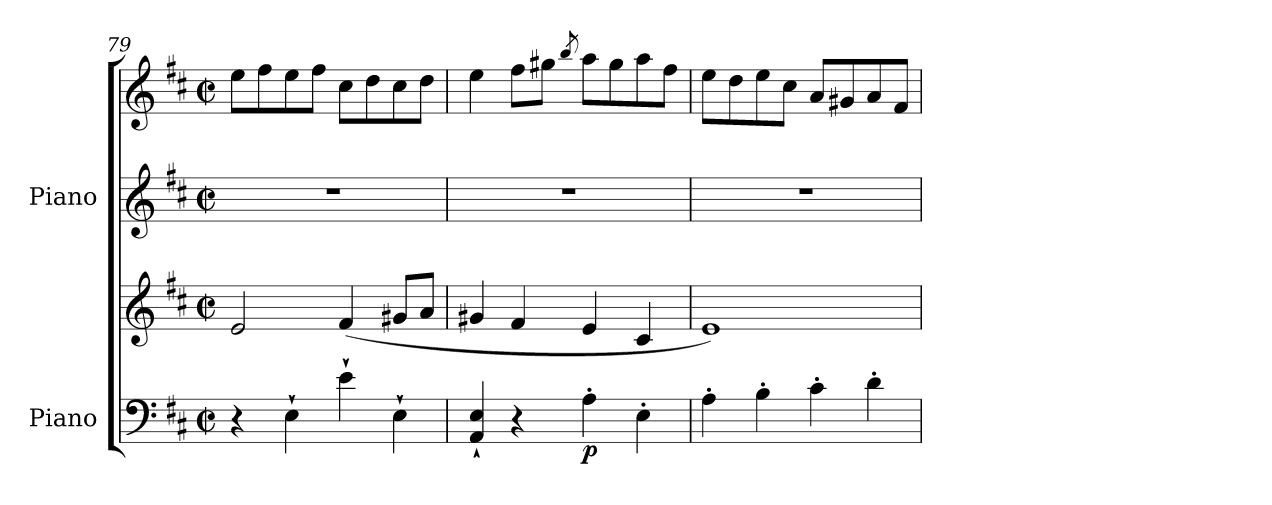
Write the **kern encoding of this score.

**kern	**kern	**dynam	**kern	**kern
*part2	*part2	*part2	*part1	*part1
*staff4	*staff3	*staff3/4	*staff2	*staff1
*I"Piano	*	*	*I"Piano	*
*I'Pno.	*	*	*I'Pno.	*
*clefF4	*clefG2	*	*clefG2	*clefG2
*k[f#c#]	*k[f#c#]	*	*k[f#c#]	*k[f#c#]
*M2/2	*M2/2	*	*M2/2	*M2/2
*met(c|)	*met(c|)	*	*met(c|)	*met(c|)
=79	=79	=79	=79	=79
4r	2e/	.	1r	8ee\L
.	.	.	.	8ff#\
4E`\	.	.	.	8ee\
.	.	.	.	8ff#\J
4e`\	(>4f#/	.	.	8cc#\L
.	.	.	.	8dd\
4E`\	8g#X/L	.	.	8cc#\
.	8a/J	.	.	8dd\J
=80	=80	=80	=80	=80
4AA/` 4E/`	4g#X/	.	1r	4ee\
4r	4f#/	.	.	8ff#\L
.	.	.	.	8gg#X\J
.	.	.	.	8qbb/
!	!	!LO:DY:b=2	!	!
4A'\	4e/	p	.	8aa\L
.	.	.	.	8gg#\
4E'\	4c#/	.	.	8aa\
.	.	.	.	8ff#\J
=81	=81	=81	=81	=81
4A'\	1e)	.	1r	8ee\L
.	.	.	.	8dd\
4B'\	.	.	.	8ee\
.	.	.	.	8cc#\J
4c#'\	.	.	.	8a/L
.	.	.	.	8g#X/
4d'\	.	.	.	8a/
.	.	.	.	8f#/J
=	=	=	=	=
*-	*-	*-	*-	*-
